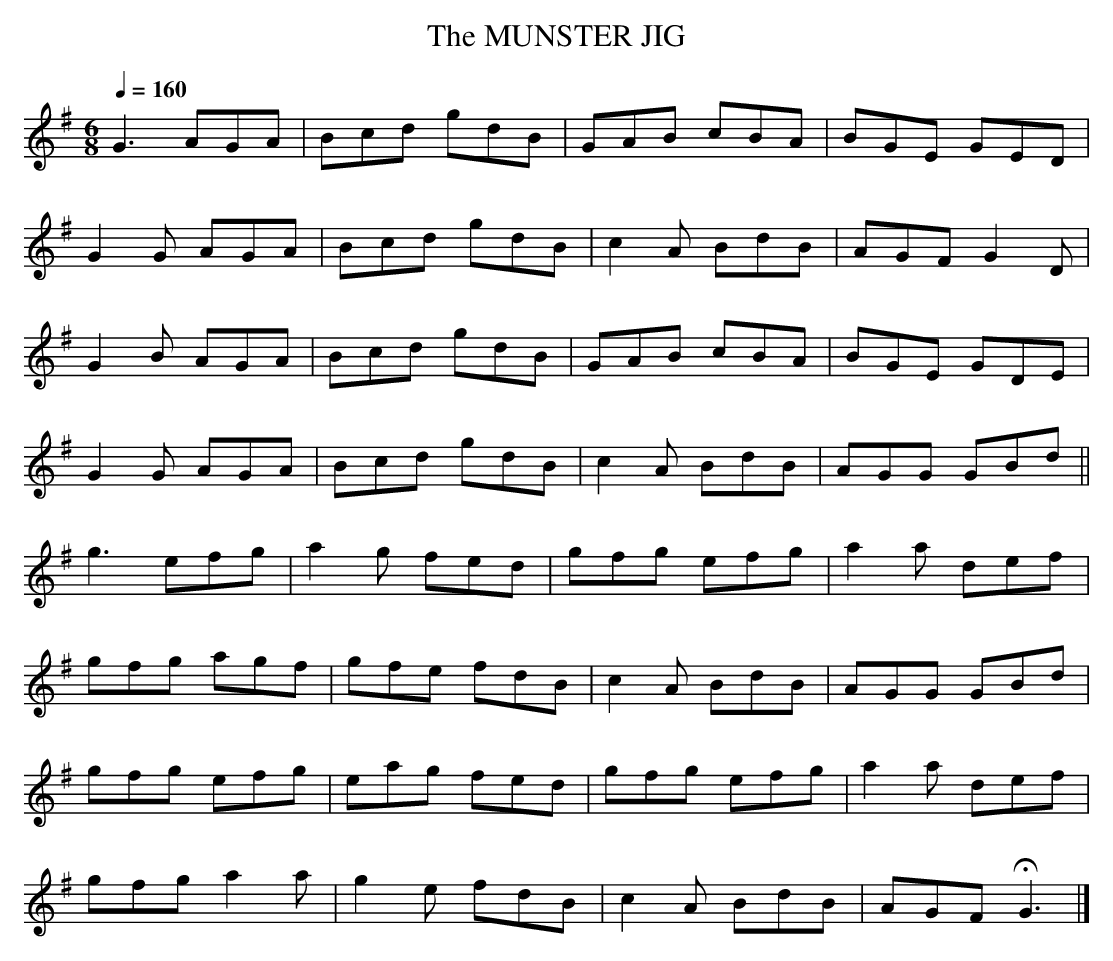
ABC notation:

X:1
T:MUNSTER JIG, The
Q:1/4=160
L:1/8
M:6/8
K:G
G3 AGA|Bcd gdB|GAB cBA|BGE GED|
G2G AGA|Bcd gdB|c2A BdB|AGF G2D|
G2B AGA|Bcd gdB|GAB cBA|BGE GDE|
G2G AGA|Bcd gdB|c2A BdB|AGG GBd ||
g3 efg|a2g fed|gfg efg|a2a def|
gfg agf|gfe fdB|c2A BdB|AGG GBd|
gfg efg|eag fed|gfg efg|a2a def|
gfg a2a|g2e fdB|c2A BdB|AGF HG3|]
